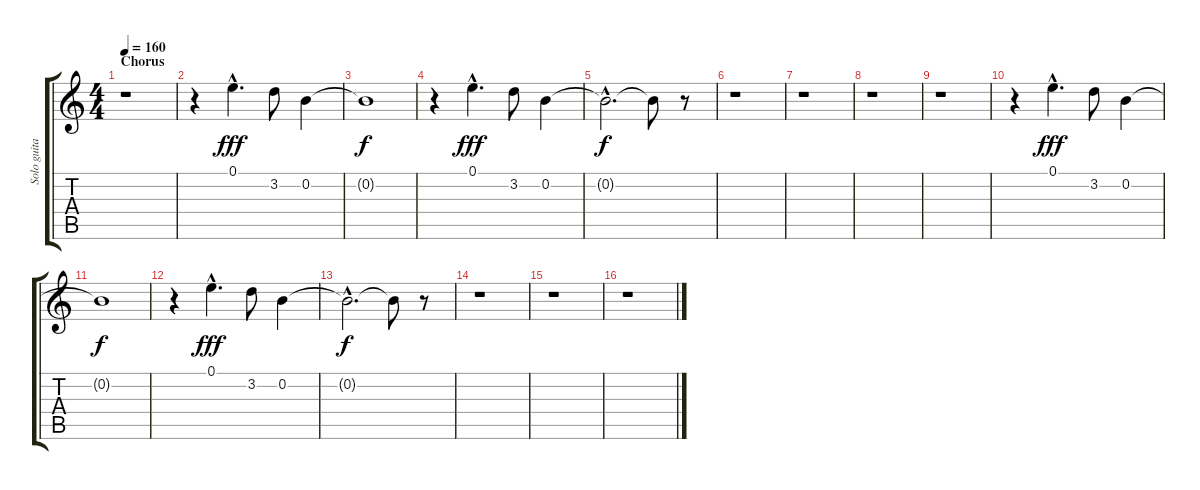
\track ("Solo guitar # 2" "Solo guita") {instrument distortionguitar}
\staff {score tabs}
\tuning (E4 B3 G3 D3 A2 E2) {hide}
\ts (4 4)
\section ("" "Chorus")
\tempo 160
\clef g2
\ks c
r.1{dy f} |
r.4 0.1{hac}.4{d dy fff} 3.2.8 0.2.4 |
0.2{t}.1{dy f} |
r.4 0.1{hac}.4{d dy fff} 3.2.8 0.2.4 |
0.2{hac t}.2{d dy f} 0.2{t}.8 r.8 |
r.1 |
r.1 |
r.1 |
r.1 |
r.4 0.1{hac}.4{d dy fff} 3.2.8 0.2.4 |
0.2{t}.1{dy f} |
r.4 0.1{hac}.4{d dy fff} 3.2.8 0.2.4 |
0.2{hac t}.2{d dy f} 0.2{t}.8 r.8 |
r.1 |
r.1 |
r.1
